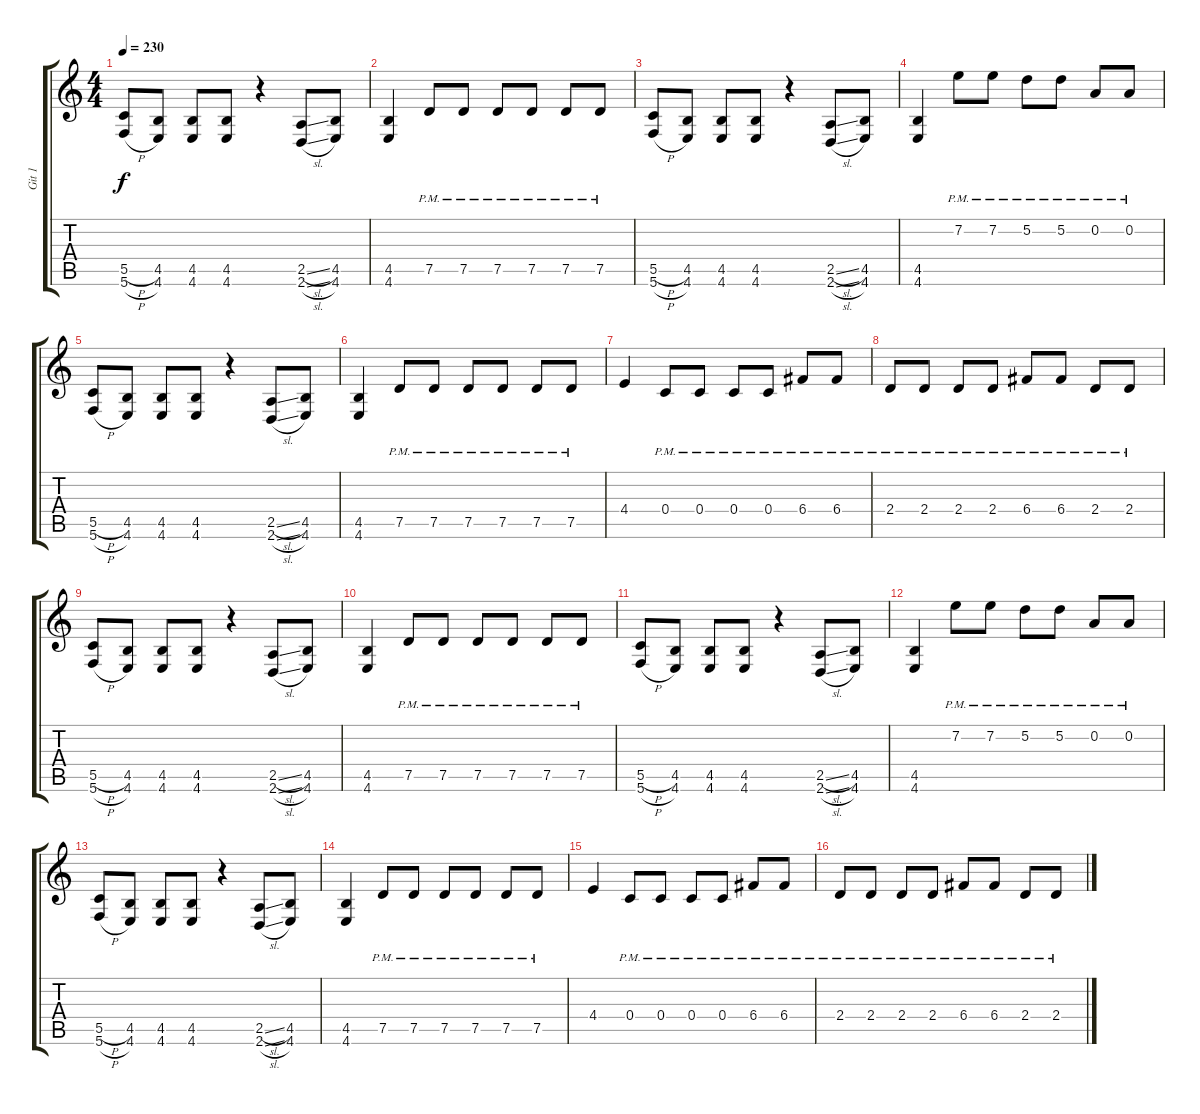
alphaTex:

\track ("Git 1" "Git 1") {instrument distortionguitar}
\staff {score tabs}
\tuning (D4 A3 F3 C3 G2 C2) {hide}
\ts (4 4)
\tempo 230
\clef g2
\ks c
(5.5{h} 5.6{h}).8{dy f} (4.5 4.6).8 (4.5 4.6).8 (4.5 4.6).8 r.4 (2.5{sl} 2.6{sl}).8 (4.5 4.6).8 |
(4.5 4.6).4 7.5{pm}.8 7.5{pm}.8 7.5{pm}.8 7.5{pm}.8 7.5{pm}.8 7.5{pm}.8 |
(5.5{h} 5.6{h}).8 (4.5 4.6).8 (4.5 4.6).8 (4.5 4.6).8 r.4 (2.5{sl} 2.6{sl}).8 (4.5 4.6).8 |
(4.5 4.6).4 7.2{pm}.8 7.2{pm}.8 5.2{pm}.8 5.2{pm}.8 0.2{pm}.8 0.2{pm}.8 |
(5.5{h} 5.6{h}).8 (4.5 4.6).8 (4.5 4.6).8 (4.5 4.6).8 r.4 (2.5{sl} 2.6{sl}).8 (4.5 4.6).8 |
(4.5 4.6).4 7.5{pm}.8 7.5{pm}.8 7.5{pm}.8 7.5{pm}.8 7.5{pm}.8 7.5{pm}.8 |
4.4.4 0.4{pm}.8 0.4{pm}.8 0.4{pm}.8 0.4{pm}.8 6.4{pm}.8 6.4{pm}.8 |
2.4{pm}.8 2.4{pm}.8 2.4{pm}.8 2.4{pm}.8 6.4{pm}.8 6.4{pm}.8 2.4{pm}.8 2.4{pm}.8 |
(5.5{h} 5.6{h}).8 (4.5 4.6).8 (4.5 4.6).8 (4.5 4.6).8 r.4 (2.5{sl} 2.6{sl}).8 (4.5 4.6).8 |
(4.5 4.6).4 7.5{pm}.8 7.5{pm}.8 7.5{pm}.8 7.5{pm}.8 7.5{pm}.8 7.5{pm}.8 |
(5.5{h} 5.6{h}).8 (4.5 4.6).8 (4.5 4.6).8 (4.5 4.6).8 r.4 (2.5{sl} 2.6{sl}).8 (4.5 4.6).8 |
(4.5 4.6).4 7.2{pm}.8 7.2{pm}.8 5.2{pm}.8 5.2{pm}.8 0.2{pm}.8 0.2{pm}.8 |
(5.5{h} 5.6{h}).8 (4.5 4.6).8 (4.5 4.6).8 (4.5 4.6).8 r.4 (2.5{sl} 2.6{sl}).8 (4.5 4.6).8 |
(4.5 4.6).4 7.5{pm}.8 7.5{pm}.8 7.5{pm}.8 7.5{pm}.8 7.5{pm}.8 7.5{pm}.8 |
4.4.4 0.4{pm}.8 0.4{pm}.8 0.4{pm}.8 0.4{pm}.8 6.4{pm}.8 6.4{pm}.8 |
2.4{pm}.8 2.4{pm}.8 2.4{pm}.8 2.4{pm}.8 6.4{pm}.8 6.4{pm}.8 2.4{pm}.8 2.4{pm}.8
